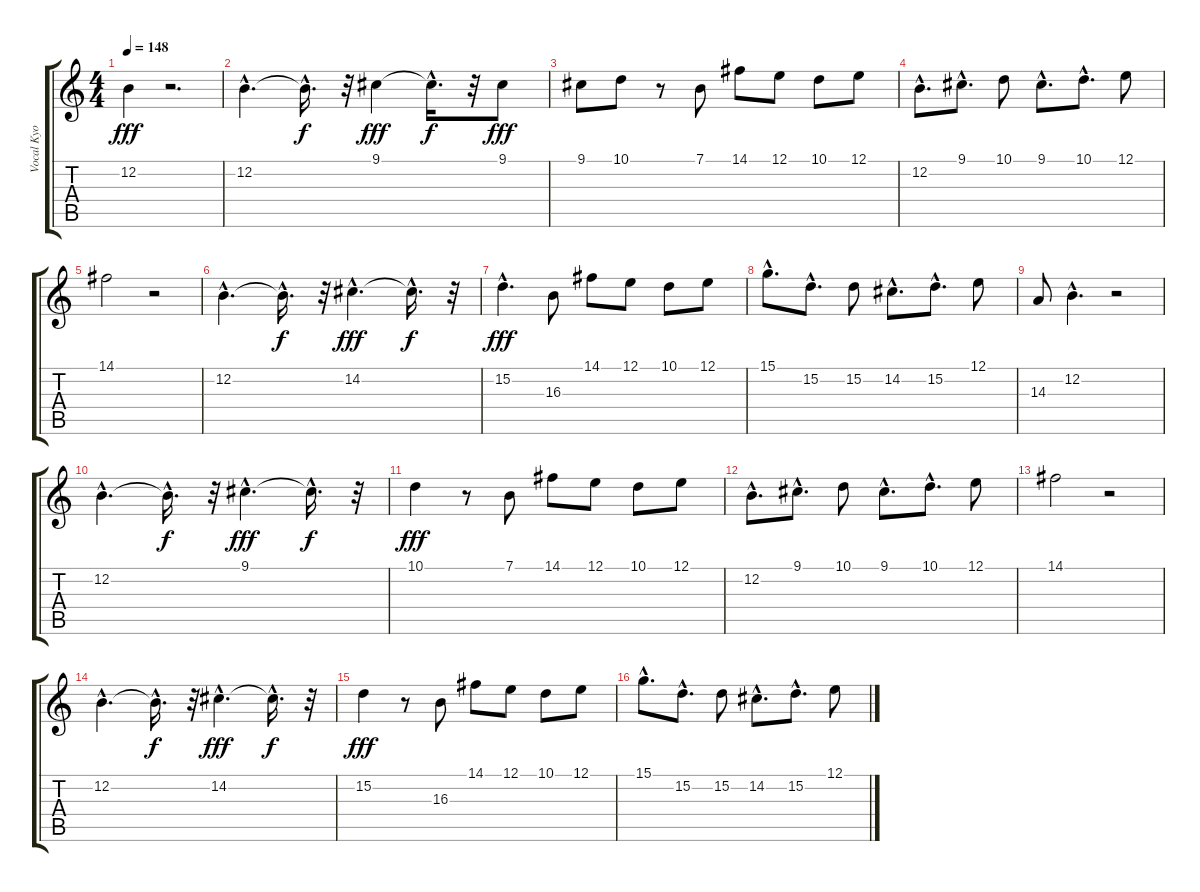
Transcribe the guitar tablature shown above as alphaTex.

\track ("Vocal Kyo" "Vocal Kyo") {instrument baritonesax}
\staff {score tabs}
\tuning (E4 B3 G3 D3 A2 E2) {hide}
\ts (4 4)
\tempo 148
\clef g2
\ks c
12.2.4{dy fff} r.2{d} |
12.2{hac}.4{d} 12.2{hac t}.16{d dy f} r.32 9.1.4{dy fff} 9.1{hac t}.16{d dy f} r.32 9.1.8{dy fff} |
9.1.8 10.1.8 r.8 7.1.8 14.1.8 12.1.8 10.1.8 12.1.8 |
12.2{hac}.8{d} 9.1{hac}.8{d} 10.1.8 9.1{hac}.8{d} 10.1{hac}.8{d} 12.1.8 |
14.1.2 r.2 |
12.2{hac}.4{d} 12.2{hac t}.16{d dy f} r.32 14.2{hac}.4{d dy fff} 14.2{hac t}.16{d dy f} r.32 |
15.2{hac}.4{d dy fff} 16.3.8 14.1.8 12.1.8 10.1.8 12.1.8 |
15.1{hac}.8{d} 15.2{hac}.8{d} 15.2.8 14.2{hac}.8{d} 15.2{hac}.8{d} 12.1.8 |
14.3.8 12.2{hac}.4{d} r.2 |
12.2{hac}.4{d} 12.2{hac t}.16{d dy f} r.32 9.1{hac}.4{d dy fff} 9.1{hac t}.16{d dy f} r.32 |
10.1.4{dy fff} r.8 7.1.8 14.1.8 12.1.8 10.1.8 12.1.8 |
12.2{hac}.8{d} 9.1{hac}.8{d} 10.1.8 9.1{hac}.8{d} 10.1{hac}.8{d} 12.1.8 |
14.1.2 r.2 |
12.2{hac}.4{d} 12.2{hac t}.16{d dy f} r.32 14.2{hac}.4{d dy fff} 14.2{hac t}.16{d dy f} r.32 |
15.2.4{dy fff} r.8 16.3.8 14.1.8 12.1.8 10.1.8 12.1.8 |
15.1{hac}.8{d} 15.2{hac}.8{d} 15.2.8 14.2{hac}.8{d} 15.2{hac}.8{d} 12.1.8
